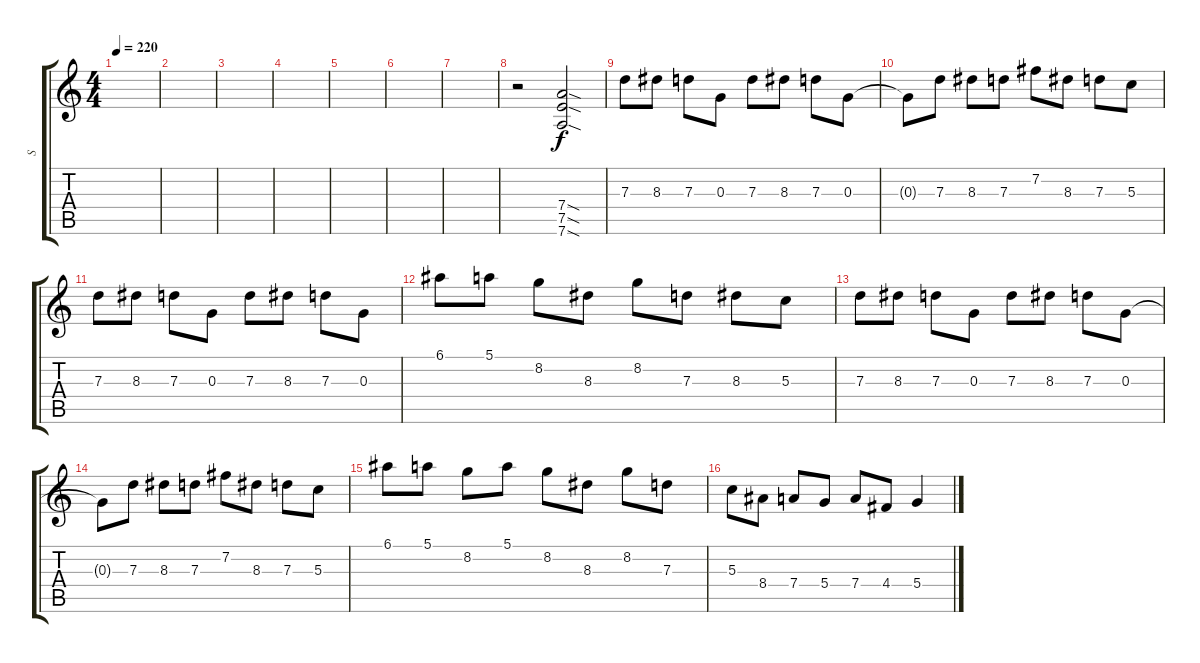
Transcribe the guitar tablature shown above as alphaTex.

\track ("S" "S") {instrument distortionguitar}
\staff {score tabs}
\tuning (E4 B3 G3 D3 A2 D2) {hide}
\ts (4 4)
\tempo 220
\clef g2
\ks c
|
|
|
|
|
|
|
r.2 (7.4{sod} 7.5{sod} 7.6{sod}).2 |
7.3.8 8.3.8 7.3.8 0.3.8 7.3.8 8.3.8 7.3.8 0.3.8 |
0.3{t}.8 7.3.8 8.3.8 7.3.8 7.2.8 8.3.8 7.3.8 5.3.8 |
7.3.8 8.3.8 7.3.8 0.3.8 7.3.8 8.3.8 7.3.8 0.3.8 |
6.1.8 5.1.8 8.2.8 8.3.8 8.2.8 7.3.8 8.3.8 5.3.8 |
7.3.8 8.3.8 7.3.8 0.3.8 7.3.8 8.3.8 7.3.8 0.3.8 |
0.3{t}.8 7.3.8 8.3.8 7.3.8 7.2.8 8.3.8 7.3.8 5.3.8 |
6.1.8 5.1.8 8.2.8 5.1.8 8.2.8 8.3.8 8.2.8 7.3.8 |
5.3.8 8.4.8 7.4.8 5.4.8 7.4.8 4.4.8 5.4.4
